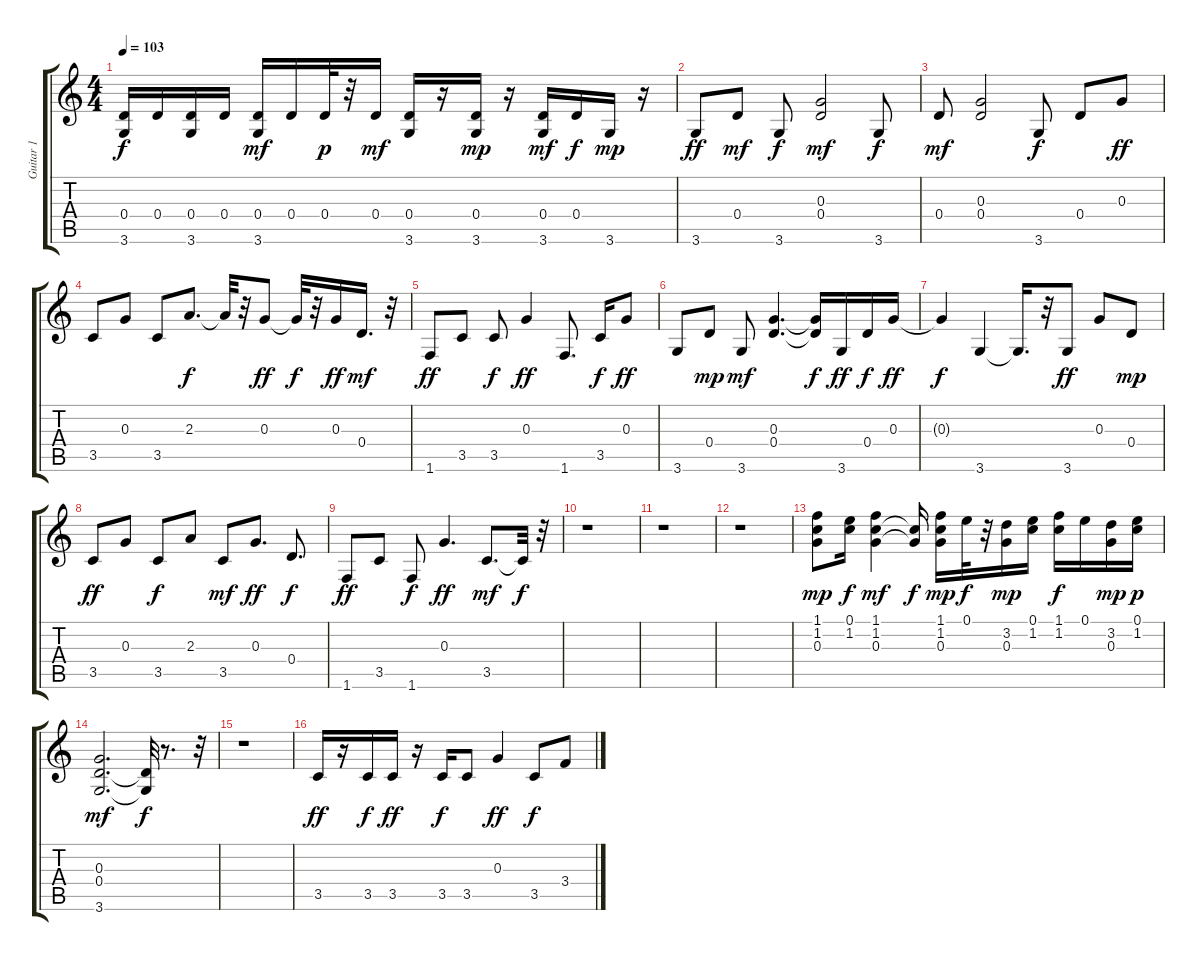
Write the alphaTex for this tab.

\track ("Guitar 1" "Guitar 1") {instrument overdrivenguitar}
\staff {score tabs}
\tuning (E4 B3 G3 D3 A2 E2) {hide}
\ts (4 4)
\tempo 103
\clef g2
\ks c
(0.4 3.6).16{dy f} 0.4.16 (0.4 3.6).16 0.4.16 (0.4 3.6).16{dy mf} 0.4.16 0.4.32{dy p} r.32 0.4.16{dy mf} (0.4 3.6).16 r.16 (0.4 3.6).16{dy mp} r.16 (0.4 3.6).16{dy mf} 0.4.16{dy f} 3.6.16{dy mp} r.16 |
3.6.8{dy ff} 0.4.8{dy mf} 3.6.8{dy f} (0.3 0.4).2{dy mf} 3.6.8{dy f} |
0.4.8{dy mf} (0.3 0.4).2 3.6.8{dy f} 0.4.8 0.3.8{dy ff} |
3.5.8 0.3.8 3.5.8 2.3.8{d dy f} 2.3{t}.32 r.32 0.3.8{dy ff} 0.3{t}.32{dy f} r.32 0.3.16{dy ff} 0.4.16{d dy mf} r.32 |
1.6.8{dy ff} 3.5.8 3.5.8{dy f} 0.3.4{dy ff} 1.6.8{d} 3.5.16{dy f} 0.3.8{dy ff} |
3.6.8 0.4.8{dy mp} 3.6.8{dy mf} (0.3 0.4).4{d} (0.3{t} 0.4{t}).16{dy f} 3.6.16{dy ff} 0.4.16{dy f} 0.3.16{dy ff} |
0.3{t}.4{dy f} 3.6.4 3.6{t}.16{d} r.32 3.6.8{dy ff} 0.3.8 0.4.8{dy mp} |
3.5.8{dy ff} 0.3.8 3.5.8{dy f} 2.3.8 3.5.8{dy mf} 0.3.8{d dy ff} 0.4.8{d dy f} |
1.6.8{dy ff} 3.5.8 1.6.8{dy f} 0.3.4{d dy ff} 3.5.8{d dy mf} 3.5{t}.32{dy f} r.32 |
r.1 |
r.1 |
r.1 |
(1.1 1.2 0.3).8{dy mp} (0.1 1.2).16{dy f} (1.1 1.2 0.3).4{dy mf} (1.2{t} 0.3{t}).16{dy f} (1.1 1.2 0.3).16{dy mp} 0.1.32{dy f} r.32 (3.2 0.3).16{dy mp} (0.1 1.2).16 (1.1 1.2).16{dy f} 0.1.16 (3.2 0.3).16{dy mp} (0.1 1.2).16{dy p} |
(0.3 0.4 3.6).2{d dy mf} (0.4{t} 3.6{t}).32{dy f} r.8{d} r.32 |
r.1 |
3.5.16{dy ff} r.16 3.5.16{dy f} 3.5.16{dy ff} r.16 3.5.16{dy f} 3.5.8 0.3.4{dy ff} 3.5.8{dy f} 3.4.8
